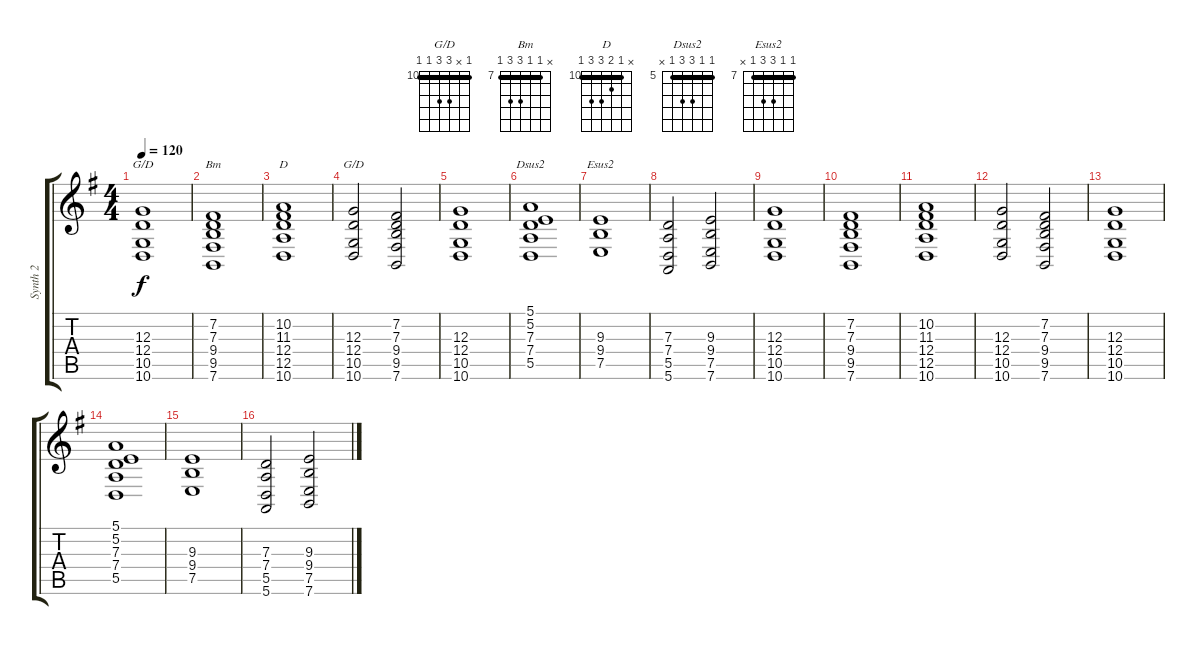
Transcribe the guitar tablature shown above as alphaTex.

\track ("Synth 2" "Synth 2") {instrument stringensemble1}
\staff {score tabs}
\tuning (E4 B3 G3 D3 A2 E2) {hide}
\chord ("G/D" x x 12 12 10 10) {firstfret 10 barre (10 12)}
\chord ("Bm" x 7 7 9 9 7) {firstfret 7 barre 7}
\chord ("D" x 10 11 12 12 10) {firstfret 10 barre 10}
\chord ("G/D" 10 x 12 12 10 10) {firstfret 10 barre 10}
\chord ("Dsus2" 5 5 7 7 5 x) {firstfret 5 barre 5}
\chord ("Esus2" 7 7 9 9 7 x) {firstfret 7 barre 7}
\ts (4 4)
\tempo 120
\clef g2
\ks g
(12.3 12.4 10.5 10.6).1{ch "G/D" dy f instrument stringensemble1} |
(7.2 7.3 9.4 9.5 7.6).1{ch "Bm"} |
(10.2 11.3 12.4 12.5 10.6).1{ch "D"} |
(12.3 12.4 10.5 10.6).2{ch "G/D"} (7.2 7.3 9.4 9.5 7.6).2 |
(12.3 12.4 10.5 10.6).1 |
(5.1 5.2 7.3 7.4 5.5).1{ch "Dsus2"} |
(9.3 9.4 7.5).1{ch "Esus2"} |
(7.3 7.4 5.5 5.6).2 (9.3 9.4 7.5 7.6).2 |
(12.3 12.4 10.5 10.6).1 |
(7.2 7.3 9.4 9.5 7.6).1 |
(10.2 11.3 12.4 12.5 10.6).1 |
(12.3 12.4 10.5 10.6).2 (7.2 7.3 9.4 9.5 7.6).2 |
(12.3 12.4 10.5 10.6).1 |
(5.1 5.2 7.3 7.4 5.5).1 |
(9.3 9.4 7.5).1 |
(7.3 7.4 5.5 5.6).2 (9.3 9.4 7.5 7.6).2
